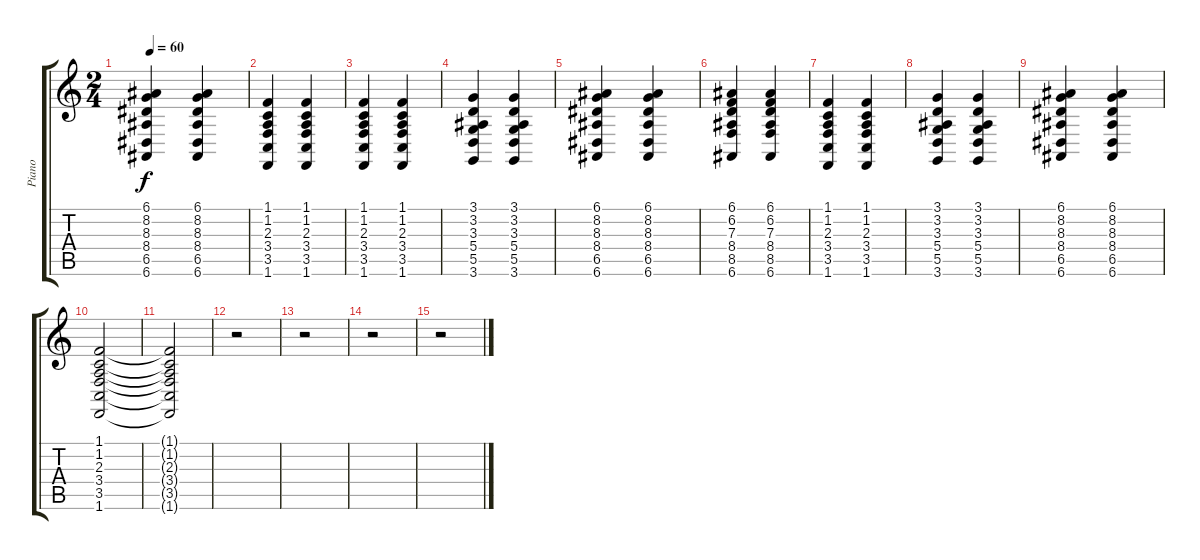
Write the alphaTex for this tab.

\track ("Piano" "Piano") {instrument acousticgrandpiano}
\staff {score tabs}
\tuning (E4 B3 G3 D3 A2 E2) {hide}
\ts (2 4)
\tempo 60
\clef g2
\ks c
(6.1 8.2 8.3 8.4 6.5 6.6).4{dy f} (6.1 8.2 8.3 8.4 6.5 6.6).4 |
(1.1 1.2 2.3 3.4 3.5 1.6).4 (1.1 1.2 2.3 3.4 3.5 1.6).4 |
(1.1 1.2 2.3 3.4 3.5 1.6).4 (1.1 1.2 2.3 3.4 3.5 1.6).4 |
(3.1 3.2 3.3 5.4 5.5 3.6).4 (3.1 3.2 3.3 5.4 5.5 3.6).4 |
(6.1 8.2 8.3 8.4 6.5 6.6).4 (6.1 8.2 8.3 8.4 6.5 6.6).4 |
(6.1 6.2 7.3 8.4 8.5 6.6).4 (6.1 6.2 7.3 8.4 8.5 6.6).4 |
(1.1 1.2 2.3 3.4 3.5 1.6).4 (1.1 1.2 2.3 3.4 3.5 1.6).4 |
(3.1 3.2 3.3 5.4 5.5 3.6).4 (3.1 3.2 3.3 5.4 5.5 3.6).4 |
(6.1 8.2 8.3 8.4 6.5 6.6).4 (6.1 8.2 8.3 8.4 6.5 6.6).4 |
(1.1 1.2 2.3 3.4 3.5 1.6).2 |
(1.1{t} 1.2{t} 2.3{t} 3.4{t} 3.5{t} 1.6{t}).2 |
r.2 |
r.2 |
r.2 |
r.2
